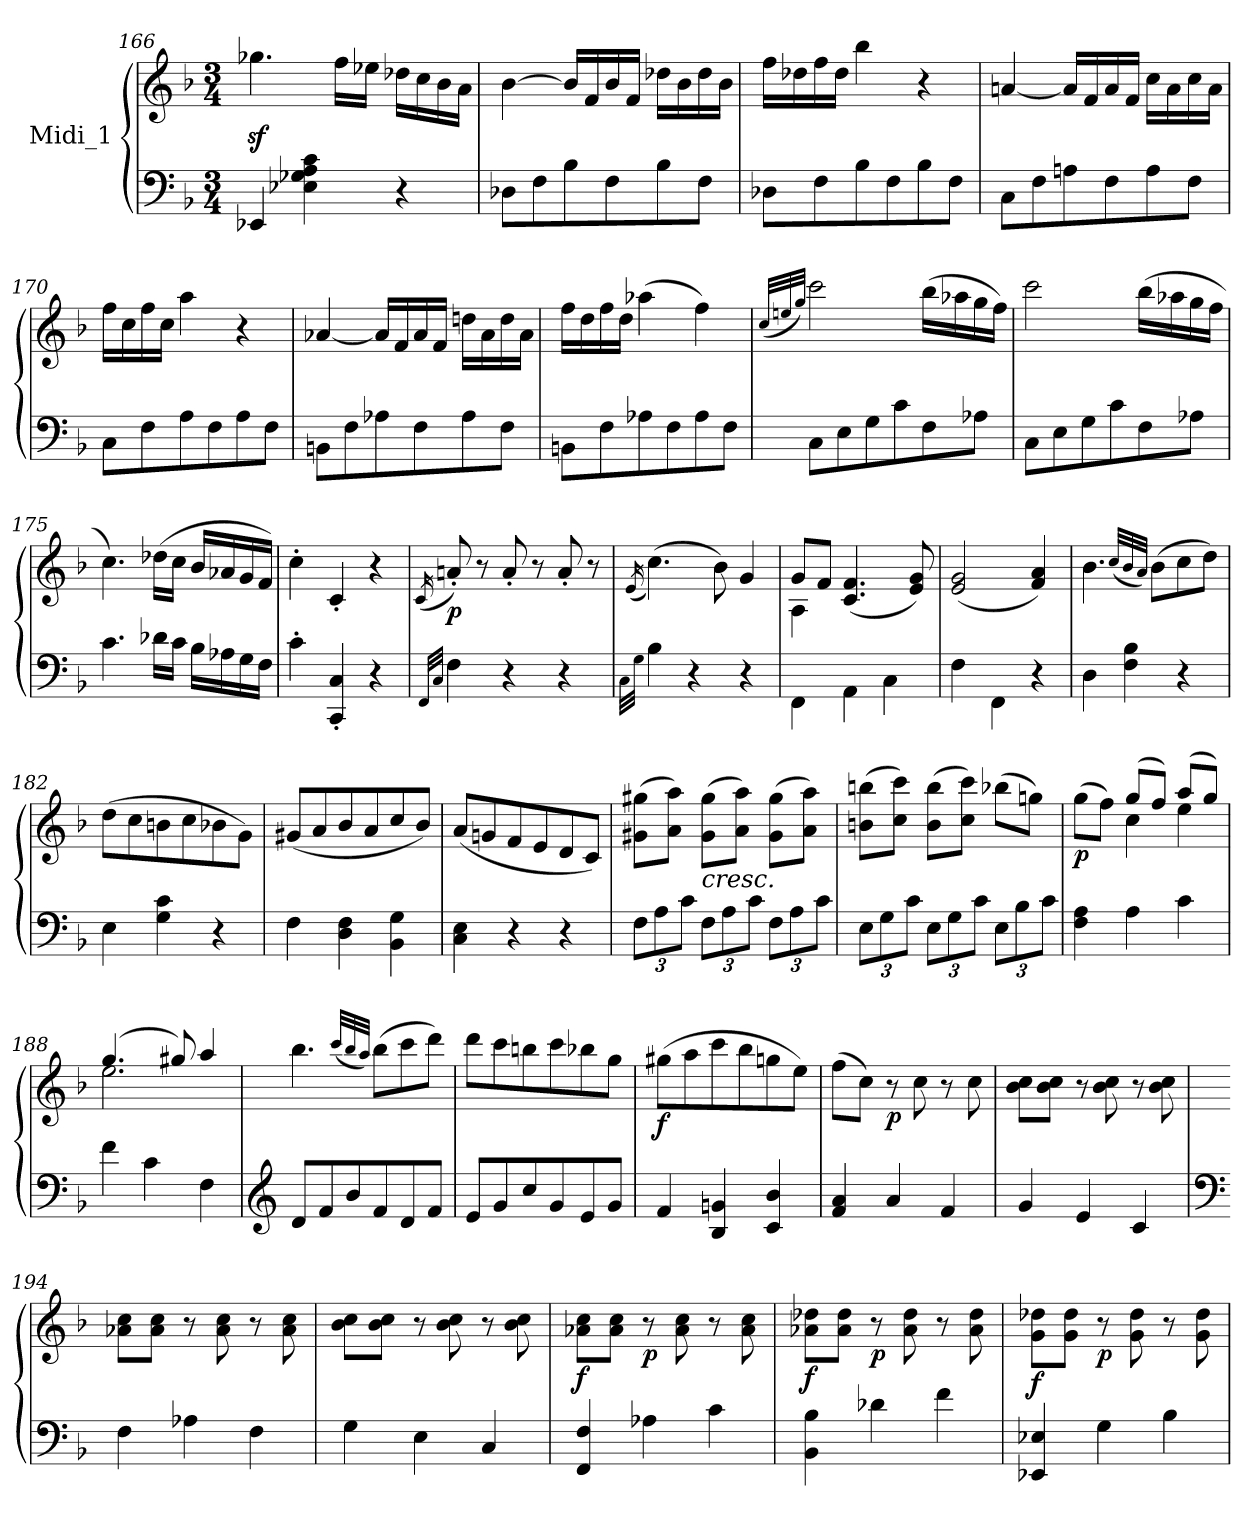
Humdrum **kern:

**kern	**kern	**dynam
*part1	*part1	*part1
*staff2	*staff1	*staff1/2
*I"Midi_1	*	*
*clefF4	*clefG2	*
*k[b-]	*k[b-]	*
*F:	*F:	*
*M3/4	*M3/4	*
=166	=166	=166
4EE-X/	4.gg-Xz<\	.
4E-X\ 4G-X\ 4A\ 4c\	.	.
.	16ff\LL	.
.	16ee-X\JJ	.
4r	16dd-X\LL	.
.	16cc\	.
.	16b-\	.
.	16a\JJ	.
=167	=167	=167
8D-X\L	[4b-\	.
8F\	.	.
8B-\	16b-/LL]	.
.	16f/	.
8F\	16b-/	.
.	16f/JJ	.
8B-\	16dd-X\LL	.
.	16b-\	.
8F\J	16dd-\	.
.	16b-\JJ	.
=168	=168	=168
8D-X\L	16ff\LL	.
.	16dd-X\	.
8F\	16ff\	.
.	16dd-\JJ	.
8B-\	4bb-\	.
8F\	.	.
8B-\	4r	.
8F\J	.	.
!!LO:LB:g=z
=169	=169	=169
8C\L	[4ani/	.
8F\	.	.
8Ani\	16a/LL]	.
.	16f/	.
8F\	16a/	.
.	16f/JJ	.
8A\	16cc\LL	.
.	16a\	.
8F\J	16cc\	.
.	16a\JJ	.
=170	=170	=170
8C\L	16ff\LL	.
.	16cc\	.
8F\	16ff\	.
.	16cc\JJ	.
8A\	4aa\	.
8F\	.	.
8A\	4r	.
8F\J	.	.
=171	=171	=171
8BBn\L	[4a-X/	.
8F\	.	.
8A-X\	16a-/LL]	.
.	16f/	.
8F\	16a-/	.
.	16f/JJ	.
8A-\	16ddni\LL	.
.	16a-\	.
8F\J	16dd\	.
.	16a-\JJ	.
=172	=172	=172
8BBn\L	16ff\LL	.
.	16dd\	.
8F\	16ff\	.
.	16dd\JJ	.
8A-X\	(>4aa-X\	.
8F\	.	.
8A-\	4ff\)	.
8F\J	.	.
!!LO:LB:g=z
=173	=173	=173
.	(32qcc/LLL	.
.	32qeeni/	.
.	32qgg/JJJ)	.
8C\L	2ccc\	.
8E\	.	.
8G\	.	.
8c\	.	.
8F\	(>16bb-i\LL	.
.	16aa-X\	.
8A-X\J	16gg\	.
.	16ff\JJ)	.
=174	=174	=174
8C\L	2ccc\	.
8E\	.	.
8G\	.	.
8c\	.	.
8F\	(>16bb-\LL	.
.	16aa-X\	.
8A-X\J	16gg\	.
.	16ff\JJ	.
=175	=175	=175
4.c\	4.cc\)	.
16d-X\LL	(>16dd-X\LL	.
16c\JJ	16cc\JJ	.
16B-\LL	16b-/LL	.
16A-X\	16a-X/	.
16G\	16g/	.
16F\JJ	16f/JJ)	.
=176	=176	=176
4c'\	4cc'\	.
4CC/' 4C/'	4c'/	.
4r	4r	.
=177	=177	=177
32qFF/LLL	.	.
32qC/JJJ	(16qc/	.
!	!	!LO:DY:b
4F\	8ani'/)	p
.	8r	.
4r	8a'/	.
.	8r	.
4r	8a'/	.
.	8r	.
!!LO:LB:g=z
=178	=178	=178
*^	*	*
.	32qC\LLL	.	.
.	32qG\JJJ	(>16qe/	.
2ryy	4B-\	(>4.cc\)	.
.	4r	.	.
.	.	8b-\)	.
4ryy	4r	4g/	.
=179	=179	=179	=179
*	*	*^	*
4ryy	4FF\	8g/L	4A\	.
.	.	8f/J	.	.
4ryy	4AA\	(>4.c/ 4.f/	2ryy	.
4ryy	4C\	.	.	.
.	.	8e/ 8g/)	.	.
*	*	*v	*v	*
=180	=180	=180	=180
2ryy	4F\	(>2e/ 2g/	.
.	4FF\	.	.
4ryy	4r	4f/ 4a/)	.
=181	=181	=181	=181
2ryy	4D\	4.b-\	.
.	4F\ 4B-\	.	.
.	.	(32qcc/LLL	.
.	.	32qb-/	.
.	.	32qa/JJJ)	.
.	.	(>8b-\L	.
4ryy	4r	8cc\	.
.	.	8dd\J)	.
=182	=182	=182	=182
2ryy	4E\	(>8dd\L	.
.	.	8cc\	.
.	4G\ 4c\	8bn\	.
.	.	8cc\	.
4ryy	4r	8b-X\	.
.	.	8g\J)	.
=183	=183	=183	=183
2ryy	4F\	(8g#X/L	.
.	.	8a/	.
.	4D\ 4F\	8b-/	.
.	.	8a/	.
4ryy	4BB-\ 4G\	8cc/	.
.	.	8b-/J)	.
!!LO:PB:g=z
=184	=184	=184	=184
2ryy	4C\ 4E\	(8a/L	.
.	.	8gni/	.
.	4r	8f/	.
.	.	8e/	.
4ryy	4r	8d/	.
.	.	8c/J)	.
=185	=185	=185	=185
*	*Xbrackettup	*	*
2ryy	12F\L	(>8g#X\ 8gg#X\L	.
.	12A\	.	.
.	.	8a\ 8aa\J)	.
.	12c\J	.	.
!	!	!LO:TX:b:i:t=cresc.	!
.	12F\L	(>8g#\ 8gg#\L	.
.	12A\	.	.
.	.	8a\ 8aa\J)	.
.	12c\J	.	.
4ryy	12F\L	(>8g#\ 8gg#\L	.
.	12A\	.	.
.	.	8a\ 8aa\J)	.
.	12c\J	.	.
=186	=186	=186	=186
2ryy	12E\L	(>8bn\ 8bbn\L	.
.	12G\	.	.
.	.	8cc\ 8ccc\J)	.
.	12c\J	.	.
.	12E\L	(>8b\ 8bb\L	.
.	12G\	.	.
.	.	8cc\ 8ccc\J)	.
.	12c\J	.	.
4ryy	12E\L	(>8bb-X\L	.
.	12B-\	.	.
.	.	8ggni\J)	.
.	12c\J	.	.
=187	=187	=187	=187
*	*	*^	*
!	!	!	!	!LO:DY:b
4ryy	4F\ 4A\	(>8gg\L	4ryy	p
.	.	8ff\J)	.	.
2ryy	4A\	(>8gg/L	4cc\	.
.	.	8ff/J)	.	.
.	4c\	(>8aa/L	4ee\	.
.	.	8gg/J)	.	.
*v	*v	*	*	*
=188	=188	=188	=188
4f\	(>4.gg/	2.ee\	.
4c\	.	.	.
.	8gg#X/)	.	.
4F\	4aa/	.	.
*	*v	*v	*
!!LO:LB:g=z
=189	=189	=189
*clefG2	*	*
8d/L	4.bb-\	.
8f/	.	.
8b-/	.	.
.	(32qccc/LLL	.
.	32qbb-/	.
.	32qaa/JJJ)	.
8f/	(>8bb-\L	.
8d/	8ccc\	.
8f/J	8ddd\J)	.
=190	=190	=190
8e/L	8ddd\L	.
8g/	8ccc\	.
8cc/	8bbn\	.
8g/	8ccc\	.
8e/	8bb-X\	.
8g/J	8gg\J	.
=191	=191	=191
!	!	!LO:DY:b
4f/	(>8gg#X\L	f
.	8aa\	.
4B-/ 4gni/	8ccc\	.
.	8bb-\	.
4c/ 4b-/	8ggn\	.
.	8ee\J)	.
=192	=192	=192
4f/ 4a/	(>8ff\L	.
.	8cc\J)	.
!	!	!LO:DY:b
4a/	8r	p
.	8cc\	.
4f/	8r	.
.	8cc\	.
!!LO:LB:g=z
=193	=193	=193
4g/	8b-\ 8cc\L	.
.	8b-\ 8cc\J	.
4e/	8r	.
.	8b-\ 8cc\	.
4c/	8r	.
.	8b-\ 8cc\	.
=194	=194	=194
*clefF4	*	*
4F\	8a-X\ 8cc\L	.
.	8a-\ 8cc\J	.
4A-X\	8r	.
.	8a-\ 8cc\	.
4F\	8r	.
.	8a-\ 8cc\	.
=195	=195	=195
4G\	8b-\ 8cc\L	.
.	8b-\ 8cc\J	.
4E\	8r	.
.	8b-\ 8cc\	.
4C/	8r	.
.	8b-\ 8cc\	.
=196	=196	=196
!	!	!LO:DY:b
4FF/ 4F/	8a-X\ 8cc\L	f
.	8a-\ 8cc\J	.
!	!	!LO:DY:b
4A-X\	8r	p
.	8a-\ 8cc\	.
4c\	8r	.
.	8a-\ 8cc\	.
!!LO:PB:g=z
=197	=197	=197
!	!	!LO:DY:b
4BB-\ 4B-\	8a-X\ 8dd-X\L	f
.	8a-\ 8dd-\J	.
!	!	!LO:DY:b
4d-X\	8r	p
.	8a-\ 8dd-\	.
4f\	8r	.
.	8a-\ 8dd-\	.
=198	=198	=198
!	!	!LO:DY:b
4EE-X/ 4E-X/	8g\ 8dd-X\L	f
.	8g\ 8dd-\J	.
!	!	!LO:DY:b
4G\	8r	p
.	8g\ 8dd-\	.
4B-\	8r	.
.	8g\ 8dd-\	.
=	=	=
*-	*-	*-
